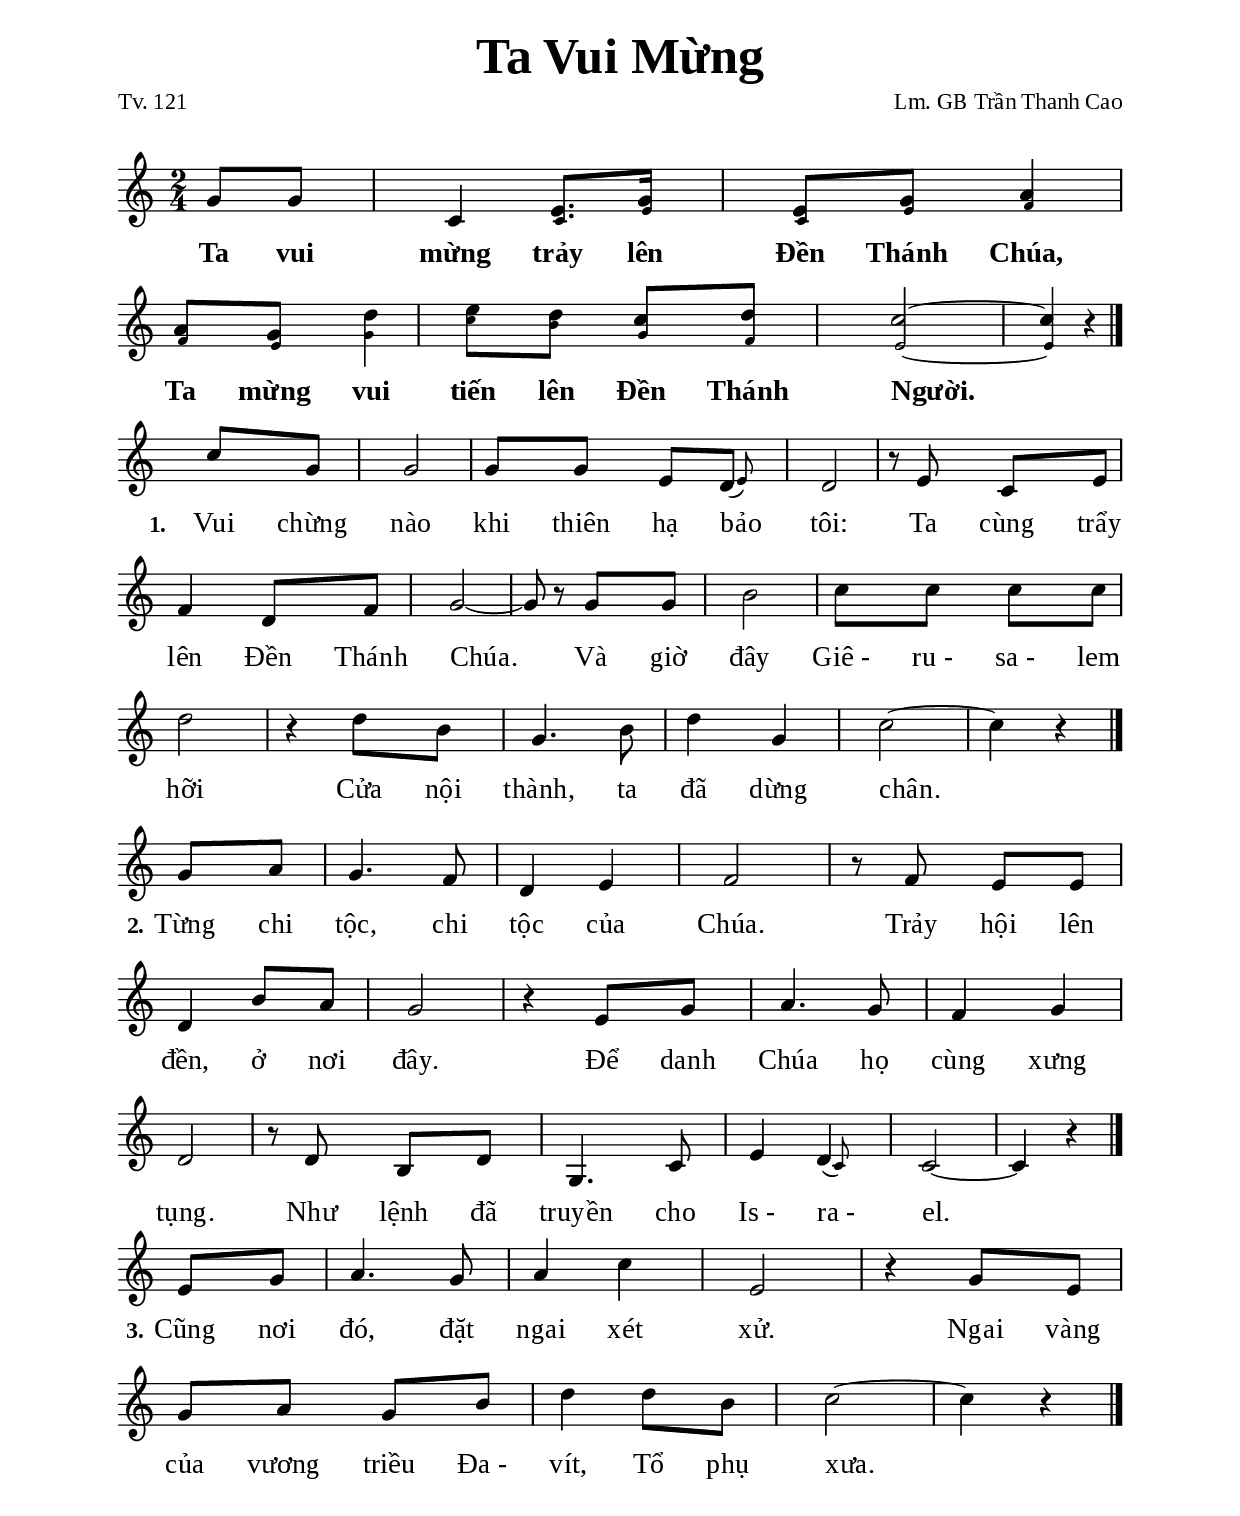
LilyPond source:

% Cài đặt chung
\version "2.22.1"
\include "english.ly"

\header {
  title = \markup { \fontsize #3 "Ta Vui Mừng" }
  poet = "Tv. 121"
  composer = "Lm. GB Trần Thanh Cao"
  arranger = " "
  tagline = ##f
}

% Thiết lập tông và nhịp
TongNhip = { \key c \major \time 2/4 }

% Nhạc điệp khúc
nhacDiepKhucSop = \relative c'' {
  \partial 4 g8 g |
  c,4 e8. g16 |
  e8 g a4 |
  a8 g d'4 |
  e8 d c d |
  c2 ~ |
  c4 r
  \bar "|."
}

nhacDiepKhucBas = \relative c'' {
  \partial 4 g8 g |
  c,4 c8. e16 |
  c8 e f4 |
  f8 e g4 |
  c8 b g f |
  e2 ~ |
  e4 r
}

% Nhạc phiên khúc
nhacPhienKhuc = \relative c'' {
  #(define afterGraceFraction (cons 1 3))
  % Phiên khúc 1
  \partial 4 c8 g |
  g2 |
  g8 g e
  \afterGrace d (e8) |
  d2 |
  r8 e c e |
  f4 d8 f |
  g2 ~ |
  g8 r g g |
  b2 |
  c8 c c c |
  d2 |
  r4 d8 b |
  g4. b8 |
  d4 g, |
  c2 ~ |
  c4 r \bar "|." \break
  
  % Phiên khúc 2
  \partial 4 g8 a |
  g4. f8 |
  d4 e |
  f2 |
  r8 f e e |
  d4 b'8 a |
  g2 |
  r4 e8 g |
  a4. g8 |
  f4 g |
  d2 |
  r8 d b d |
  g,4. c8 |
  e4
  \afterGrace d (c8) |
  c2 ~ |
  c4 r4 \bar "|." \break
  
  % Phiên khúc 3
  \partial 4 e8 g |
  a4. g8 |
  a4 c |
  e,2 |
  r4 g8 e |
  g a g b |
  d4 d8 b |
  c2 ~ |
  c4 r \bar "|."
}

% Lời điệp khúc
loiDiepKhuc = \lyricmode {
  Ta vui mừng trảy lên Đền Thánh Chúa,
  Ta mừng vui tiến lên Đền Thánh Người.
}

% Lời phiên khúc
loiPhienKhuc = \lyricmode {
  \set stanza = "1.   "
  Vui chừng nào khi thiên hạ bảo tôi:
  Ta cùng trẩy lên Đền Thánh Chúa.
  Và giờ đây "Giê -" "ru -" "sa -" lem hỡi
  Cửa nội thành, ta đã dừng chân.

  \set stanza = "2."
  Từng chi tộc, chi tộc của Chúa.
  Trảy hội lên đền, ở nơi đây.
  Để danh Chúa họ cùng xưng tụng.
  Như lệnh đã truyền cho "Is -" "ra -" el.

  \set stanza = "3."
  Cũng nơi đó, đặt ngai xét xử.
  Ngai vàng của vương triều "Đa -" vít, Tổ phụ xưa.
}

% Dàn trang
\paper {
  #(set-paper-size "a4")
  top-margin = 20\mm
  bottom-margin = 10\mm
  left-margin = 20\mm
  right-margin = 20\mm
  indent = #0
  #(define fonts
    (make-pango-font-tree
      "Liberation Serif"
      "Liberation Serif"
      "Liberation Serif"
      (/ 20 20)))
  %page-count = #1
  system-system-spacing = #'((basic-distance . 13)
                             (minimum-distance . 13)
                             (padding . 1))
  score-system-spacing = #'((basic-distance . 13)
                             (minimum-distance . 13)
                             (padding . 1))
}

% Đổi kích thước nốt cho bè phụ
notBePhu =
#(define-music-function (font-size music) (number? ly:music?)
   (for-some-music
     (lambda (m)
       (if (music-is-of-type? m 'rhythmic-event)
           (begin
             (set! (ly:music-property m 'tweaks)
                   (cons `(font-size . ,font-size)
                         (ly:music-property m 'tweaks)))
             #t)
           #f))
     music)
   music)

\score {
  \new ChoirStaff <<
    \new Staff = diepKhuc \with {
        \consists "Merge_rests_engraver"
        printPartCombineTexts = ##f
      }
        <<
        \new Voice \TongNhip \partCombine 
          \nhacDiepKhucSop
           \notBePhu -3 { \nhacDiepKhucBas }
        \new NullVoice = nhacThamChieu \nhacDiepKhucSop
        \new Lyrics  \with {
          \override VerticalAxisGroup.
            nonstaff-relatedstaff-spacing.padding = #1.5
          \override VerticalAxisGroup.
            nonstaff-unrelatedstaff-spacing.padding = #1.5
        }
        \lyricsto nhacThamChieu \loiDiepKhuc
      >>
  >>
  \layout {
    \override Lyrics.LyricText.font-series = #'bold
    \override Lyrics.LyricText.font-size = #+2
    \override Lyrics.LyricSpace.minimum-distance = #4
    \override Score.BarNumber.break-visibility = ##(#f #f #f)
    \override Score.SpacingSpanner.uniform-stretching = ##t
    \override Score.SpacingSpanner packed-spacing = ##t
  }
}

\score {
  \new ChoirStaff <<
    \new Staff = phienKhuc \with {
      }
      <<
      \new Voice = beSop {
        \TongNhip \nhacPhienKhuc
      }
    >>
    \new Lyrics \with {
      \override VerticalAxisGroup.
        nonstaff-relatedstaff-spacing.padding = #1.6
      \override VerticalAxisGroup.
        nonstaff-unrelatedstaff-spacing.padding = #1.6
    }
    \lyricsto beSop \loiPhienKhuc
  >>
  \layout {
    \override Staff.TimeSignature.transparent = ##t
    \override Lyrics.LyricText.font-size = #+2
    \override Lyrics.LyricSpace.minimum-distance = #4
    \override Score.BarNumber.break-visibility = ##(#f #f #f)
    \override Score.SpacingSpanner.uniform-stretching = ##t
  }
}
